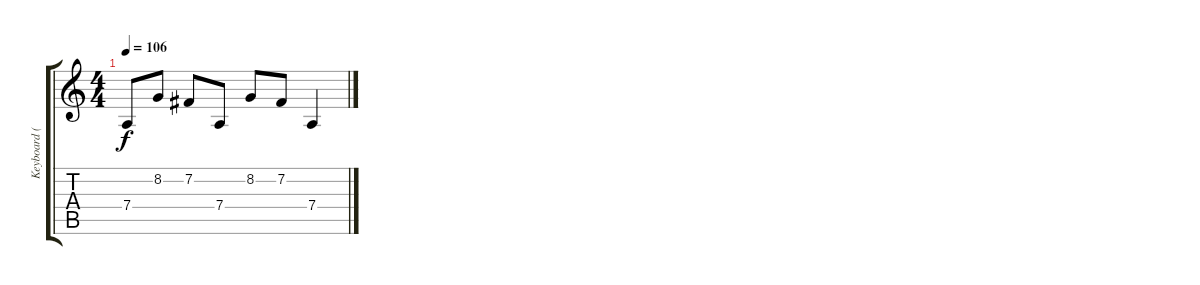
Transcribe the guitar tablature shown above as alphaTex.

\track ("Keyboard (Synth)" "Keyboard (") {instrument tremolostrings}
\staff {score tabs}
\tuning (E4 B3 G3 D3 A2 E2) {hide}
\ts (4 4)
\tempo 106
\clef g2
\ks c
7.4.8{dy f} 8.2.8 7.2.8 7.4.8 8.2.8 7.2.8 7.4.4
